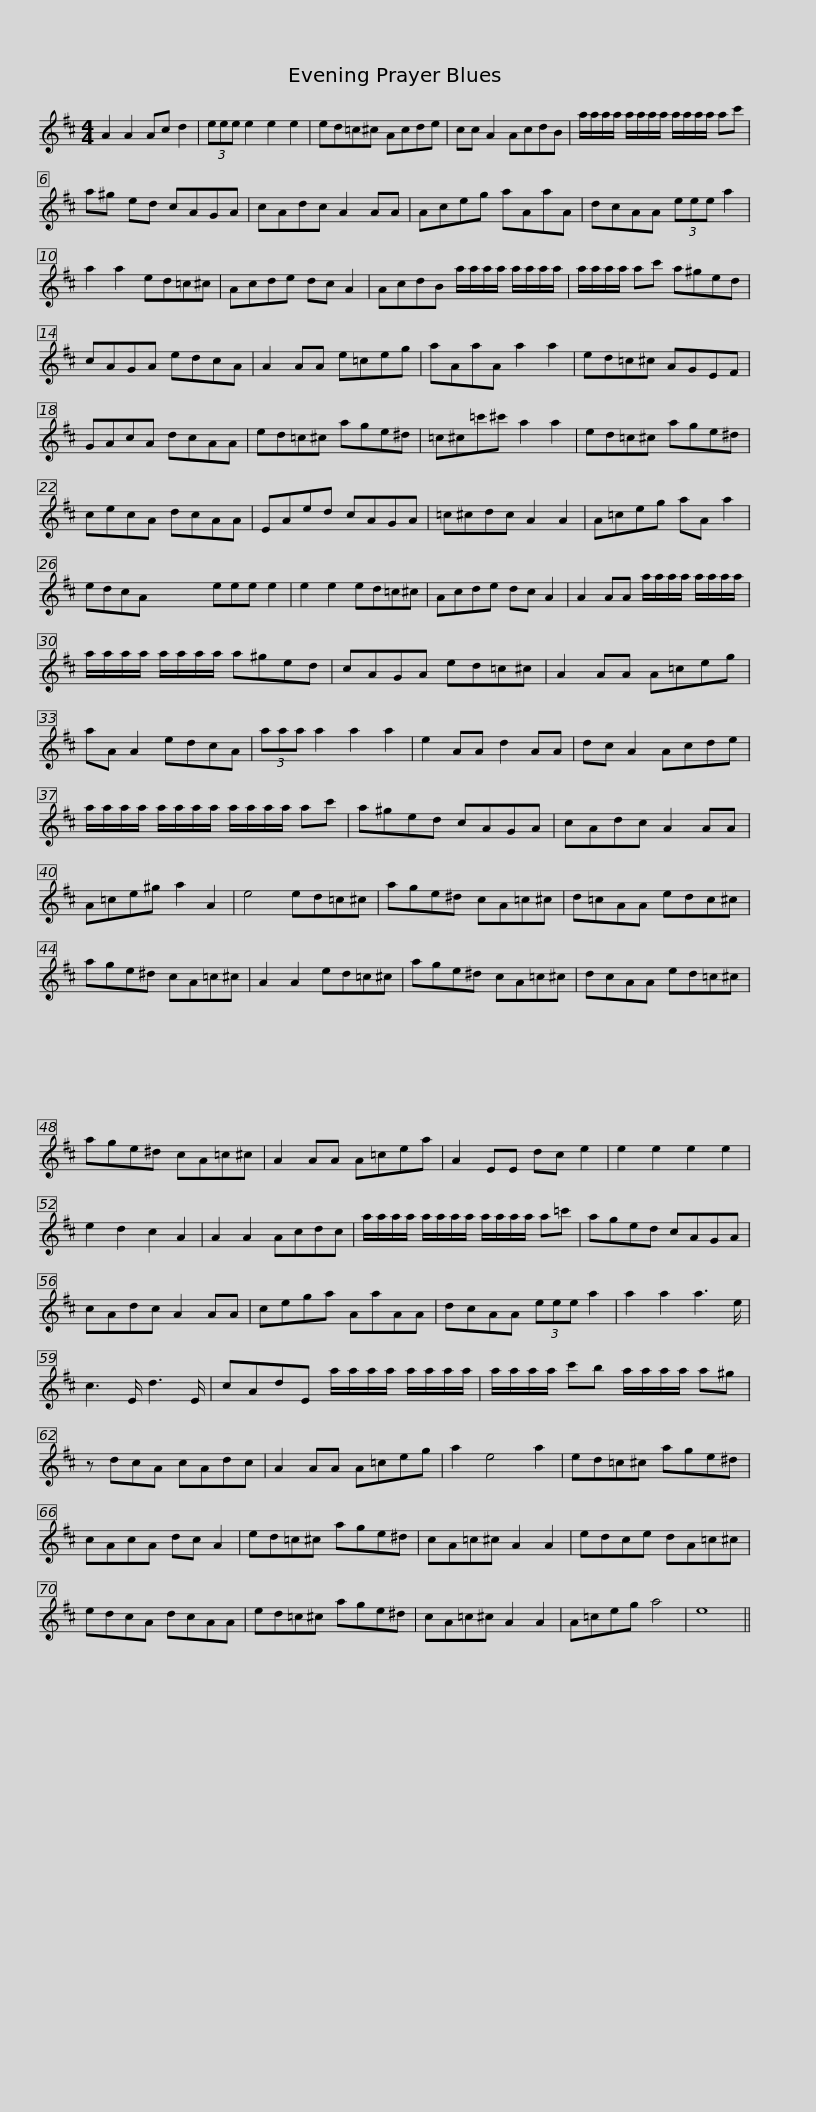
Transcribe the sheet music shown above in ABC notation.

X:1
L:1/8
M:4/4
I:linebreak $
K:D
V:1 treble
V:1
 A2 A2 Ac d2 | (3eee e2 e2 e2 | ed=c^c Acde | cc A2 AcdB |$ a/a/a/a/ a/a/a/a/ a/a/a/a/ ac' | %5
 a^g ed cAGA | cAdc A2 AA | Aceg aAaA |$ dcAA (3eee a2 | a2 a2 ed=c^c | %10
 Acde dc A2 | AcdB a/a/a/a/ a/a/a/a/ |$ a/a/a/a/ ac' a^ged | cAGA edcA | A2 AA e=ceg | %15
 aAaA a2 a2 | ed=c^c AGEF |$ GAcA dcAA | ed=c^c age^d | =c^c=c'^c' a2 a2 | %20
 ed=c^c age^d |$ cecA dcAA | EAed cAGA | =c^cdc A2 A2 | A=ceg aA a2 | %25
 edcA x8 eee e2 |$ e2 e2 ed=c^c | Acde dc A2 | A2 AA a/a/a/a/ a/a/a/a/ | a/a/a/a/ a/a/a/a/ a^ged |$ %30
 cAGA ed=c^c | A2 AA A=ceg | aA A2 edcA | (3aaa a2 a2 a2 | e2 AA d2 AA | %35
 dc A2 Acde |$ a/a/a/a/ a/a/a/a/ a/a/a/a/ ac' | a^ged cAGA | cAdc A2 AA | A=ce^g a2 A2 |$ %40
 e4 ed=c^c | age^d cA=c^c | d=cAA edc^c | age^d cA=c^c | A2 A2 ed=c^c |$ %45
 age^d cA=c^c | dcAA ed=c^c | age^d cA=c^c | A2 AA A=cea | A2 EE dc e2 |$ %50
 e2 e2 e2 e2 | e2 d2 c2 A2 | A2 A2 Acdc | a/a/a/a/ a/a/a/a/ a/a/a/a/ a=c' | aged cAGA |$ %55
 cAdc A2 AA | cega AaAA | dcAA (3eee a2 | a2 a2 a3 e/ | c3 E/ d3 E/ |$ %60
 cAdE a/a/a/a/ a/a/a/a/ | a/a/a/a/ c'b a/a/a/a/ a^g | z dcA cAdc |$ A2 AA A=ceg | a2 e4 a2 | %65
 ed=c^c age^d | cAcA dc A2 | ed=c^c age^d |$ cA=c^c A2 A2 | edce dA=c^c | %70
 edcA dcAA | ed=c^c age^d | cA=c^c A2 A2 |$ A=ceg a4 | e8 || %75
